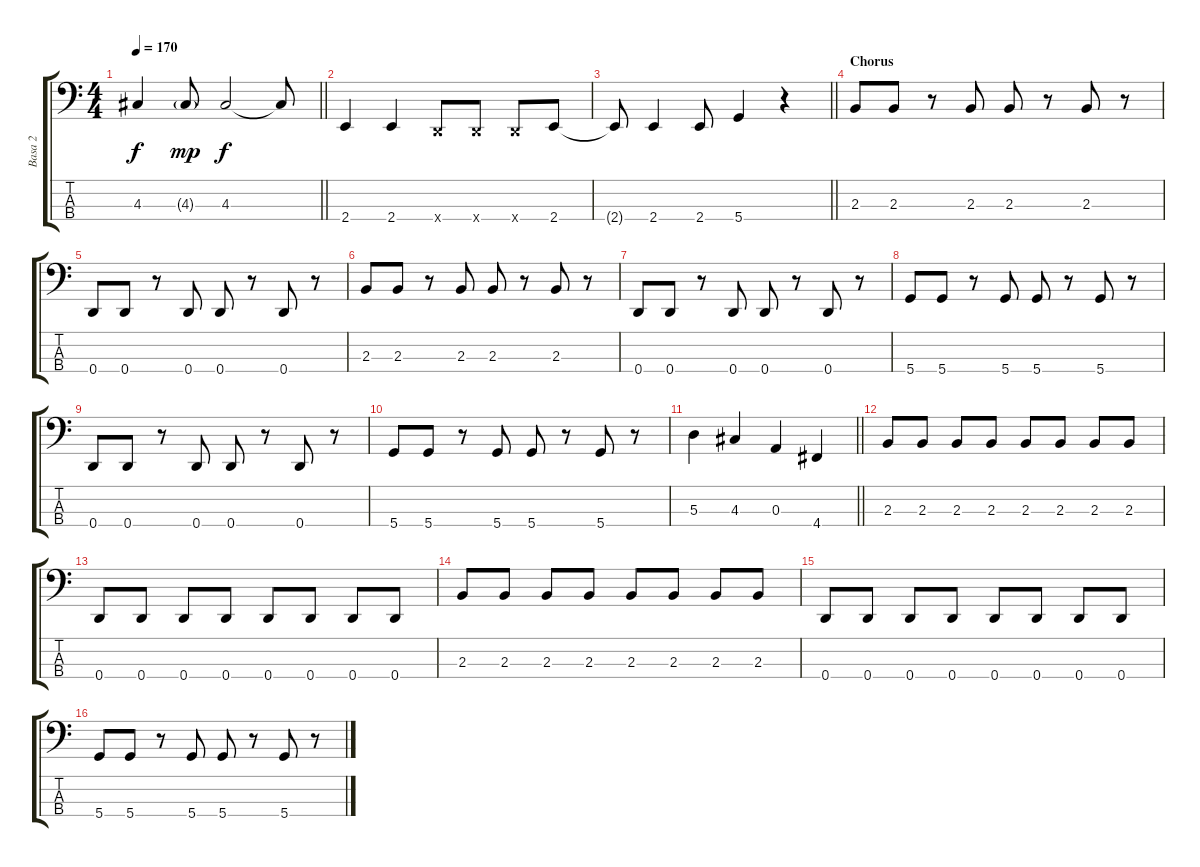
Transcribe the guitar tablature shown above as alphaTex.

\track ("Basa 2" "Basa 2") {instrument electricbasspick}
\staff {score tabs}
\tuning (G2 D2 A1 D1) {hide}
\ts (4 4)
\tempo 170
\clef f4
\barLineRight lightlight
\ks c
4.3.4{dy f} 4.3{g}.8{dy mp} 4.3.2{dy f} 4.3{t}.8 |
\section ("" "")
2.4.4 2.4.4 0.4{x}.8 0.4{x}.8 0.4{x}.8 2.4.8 |
\barLineRight lightlight
2.4{t}.8 2.4.4 2.4.8 5.4.4 r.4 |
\section ("" "Chorus")
2.3.8 2.3.8 r.8 2.3.8 2.3.8 r.8 2.3.8 r.8 |
0.4.8 0.4.8 r.8 0.4.8 0.4.8 r.8 0.4.8 r.8 |
2.3.8 2.3.8 r.8 2.3.8 2.3.8 r.8 2.3.8 r.8 |
0.4.8 0.4.8 r.8 0.4.8 0.4.8 r.8 0.4.8 r.8 |
5.4.8 5.4.8 r.8 5.4.8 5.4.8 r.8 5.4.8 r.8 |
0.4.8 0.4.8 r.8 0.4.8 0.4.8 r.8 0.4.8 r.8 |
5.4.8 5.4.8 r.8 5.4.8 5.4.8 r.8 5.4.8 r.8 |
\barLineRight lightlight
5.3.4 4.3.4 0.3.4 4.4.4 |
\section ("" "")
2.3.8 2.3.8 2.3.8 2.3.8 2.3.8 2.3.8 2.3.8 2.3.8 |
0.4.8 0.4.8 0.4.8 0.4.8 0.4.8 0.4.8 0.4.8 0.4.8 |
2.3.8 2.3.8 2.3.8 2.3.8 2.3.8 2.3.8 2.3.8 2.3.8 |
0.4.8 0.4.8 0.4.8 0.4.8 0.4.8 0.4.8 0.4.8 0.4.8 |
5.4.8 5.4.8 r.8 5.4.8 5.4.8 r.8 5.4.8 r.8
